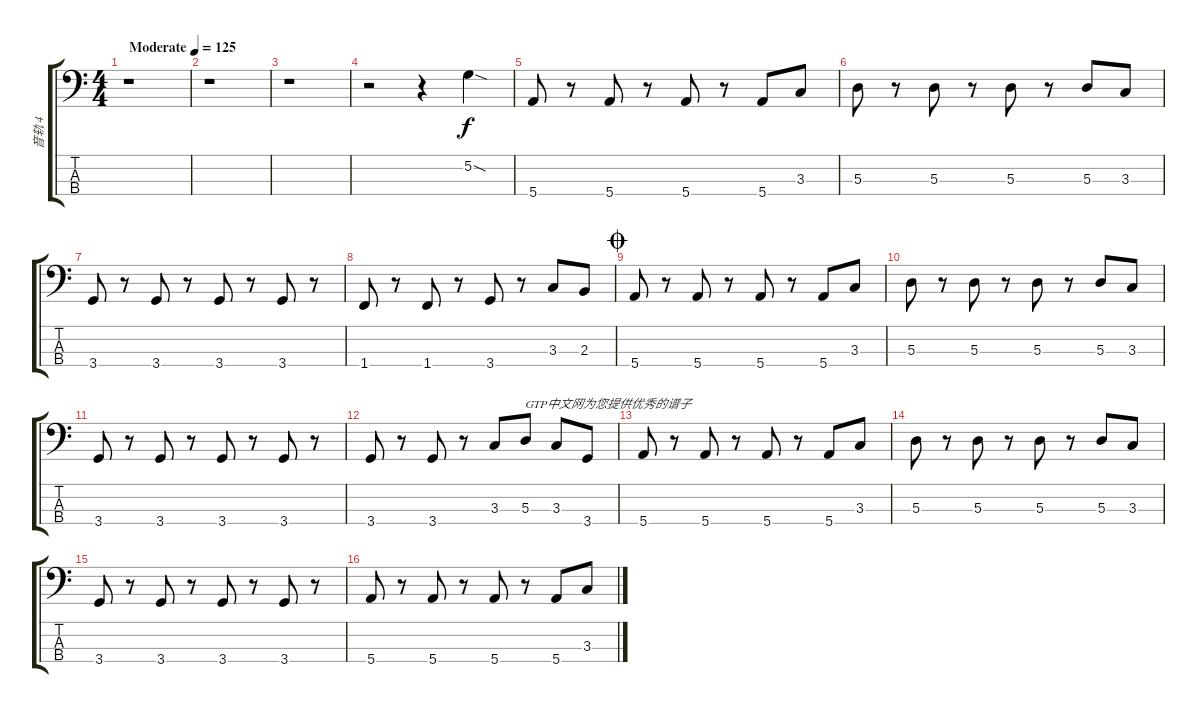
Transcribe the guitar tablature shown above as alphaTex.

\track ("音轨 4" "音轨 4") {solo instrument electricbassfinger}
\staff {score tabs}
\tuning (G2 D2 A1 E1) {hide}
\ts (4 4)
\tempo (125 "Moderate")
\clef f4
\ks c
r.1{dy f instrument electricbassfinger} |
r.1 |
r.1 |
r.2 r.4 5.2{sod}.4 |
5.4.8 r.8 5.4.8 r.8 5.4.8 r.8 5.4.8 3.3.8 |
5.3.8 r.8 5.3.8 r.8 5.3.8 r.8 5.3.8 3.3.8 |
3.4.8 r.8 3.4.8 r.8 3.4.8 r.8 3.4.8 r.8 |
1.4.8 r.8 1.4.8 r.8 3.4.8 r.8 3.3.8 2.3.8 |
\jump coda
5.4.8 r.8 5.4.8 r.8 5.4.8 r.8 5.4.8 3.3.8 |
5.3.8 r.8 5.3.8 r.8 5.3.8 r.8 5.3.8 3.3.8 |
3.4.8 r.8 3.4.8 r.8 3.4.8 r.8 3.4.8 r.8 |
3.4.8 r.8 3.4.8 r.8 3.3.8 5.3.8{txt "GTP中文网为您提供优秀的谱子"} 3.3.8 3.4.8 |
5.4.8 r.8 5.4.8 r.8 5.4.8 r.8 5.4.8 3.3.8 |
5.3.8 r.8 5.3.8 r.8 5.3.8 r.8 5.3.8 3.3.8 |
3.4.8 r.8 3.4.8 r.8 3.4.8 r.8 3.4.8 r.8 |
5.4.8 r.8 5.4.8 r.8 5.4.8 r.8 5.4.8 3.3.8
